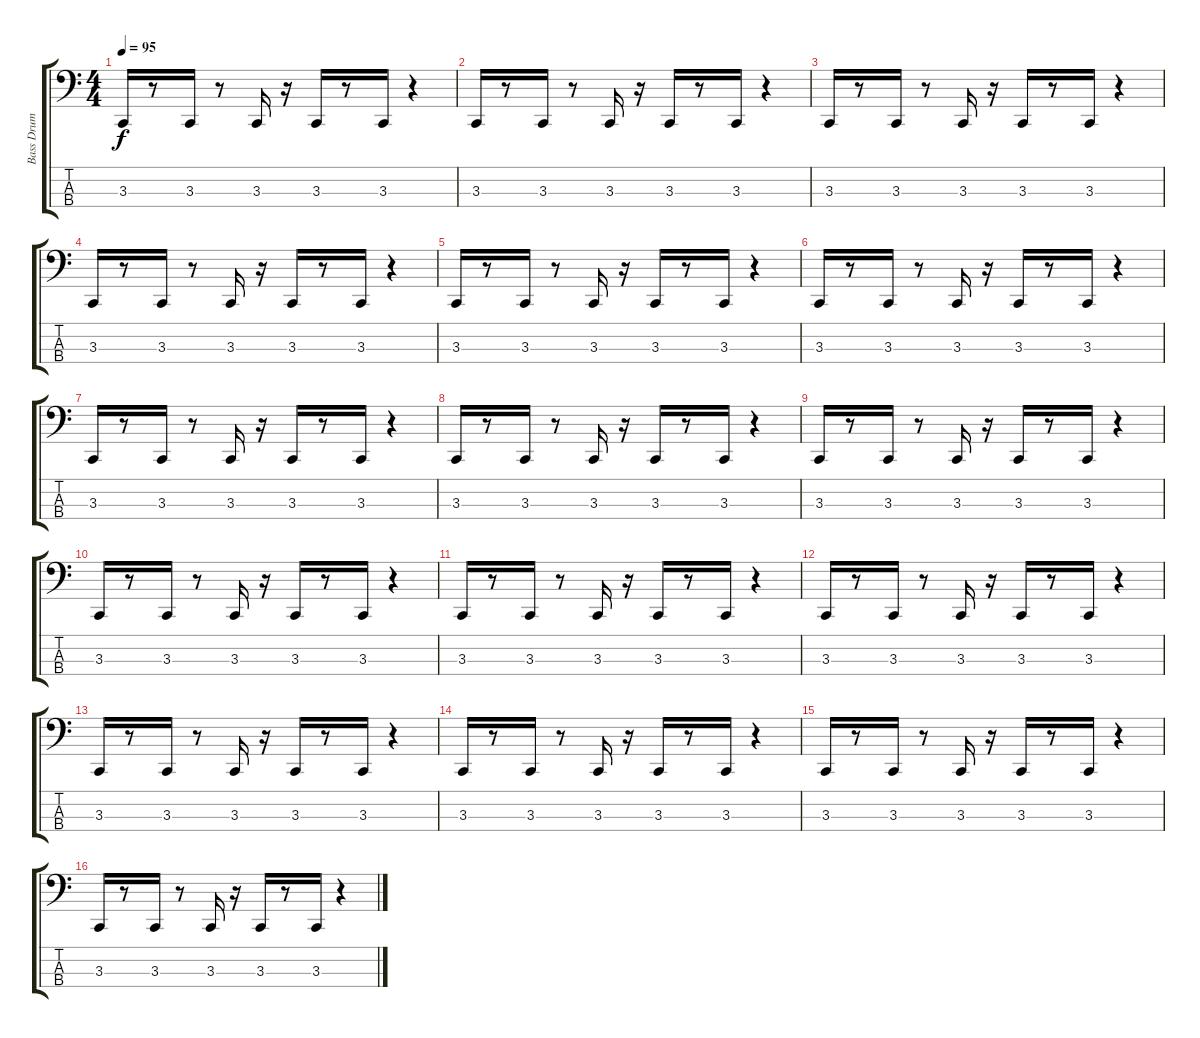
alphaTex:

\track ("Bass Drum" "Bass Drum") {instrument synthdrum}
\staff {score tabs}
\tuning (G2 D2 A1 E1) {hide}
\ts (4 4)
\tempo 95
\clef f4
\ks c
3.3.16{dy f} r.8 3.3.16 r.8 3.3.16 r.16 3.3.16 r.8 3.3.16 r.4 |
3.3.16 r.8 3.3.16 r.8 3.3.16 r.16 3.3.16 r.8 3.3.16 r.4 |
3.3.16 r.8 3.3.16 r.8 3.3.16 r.16 3.3.16 r.8 3.3.16 r.4 |
3.3.16 r.8 3.3.16 r.8 3.3.16 r.16 3.3.16 r.8 3.3.16 r.4 |
3.3.16 r.8 3.3.16 r.8 3.3.16 r.16 3.3.16 r.8 3.3.16 r.4 |
3.3.16 r.8 3.3.16 r.8 3.3.16 r.16 3.3.16 r.8 3.3.16 r.4 |
3.3.16 r.8 3.3.16 r.8 3.3.16 r.16 3.3.16 r.8 3.3.16 r.4 |
3.3.16 r.8 3.3.16 r.8 3.3.16 r.16 3.3.16 r.8 3.3.16 r.4 |
3.3.16 r.8 3.3.16 r.8 3.3.16 r.16 3.3.16 r.8 3.3.16 r.4 |
3.3.16 r.8 3.3.16 r.8 3.3.16 r.16 3.3.16 r.8 3.3.16 r.4 |
3.3.16 r.8 3.3.16 r.8 3.3.16 r.16 3.3.16 r.8 3.3.16 r.4 |
3.3.16 r.8 3.3.16 r.8 3.3.16 r.16 3.3.16 r.8 3.3.16 r.4 |
3.3.16 r.8 3.3.16 r.8 3.3.16 r.16 3.3.16 r.8 3.3.16 r.4 |
3.3.16 r.8 3.3.16 r.8 3.3.16 r.16 3.3.16 r.8 3.3.16 r.4 |
3.3.16 r.8 3.3.16 r.8 3.3.16 r.16 3.3.16 r.8 3.3.16 r.4 |
3.3.16 r.8 3.3.16 r.8 3.3.16 r.16 3.3.16 r.8 3.3.16 r.4
